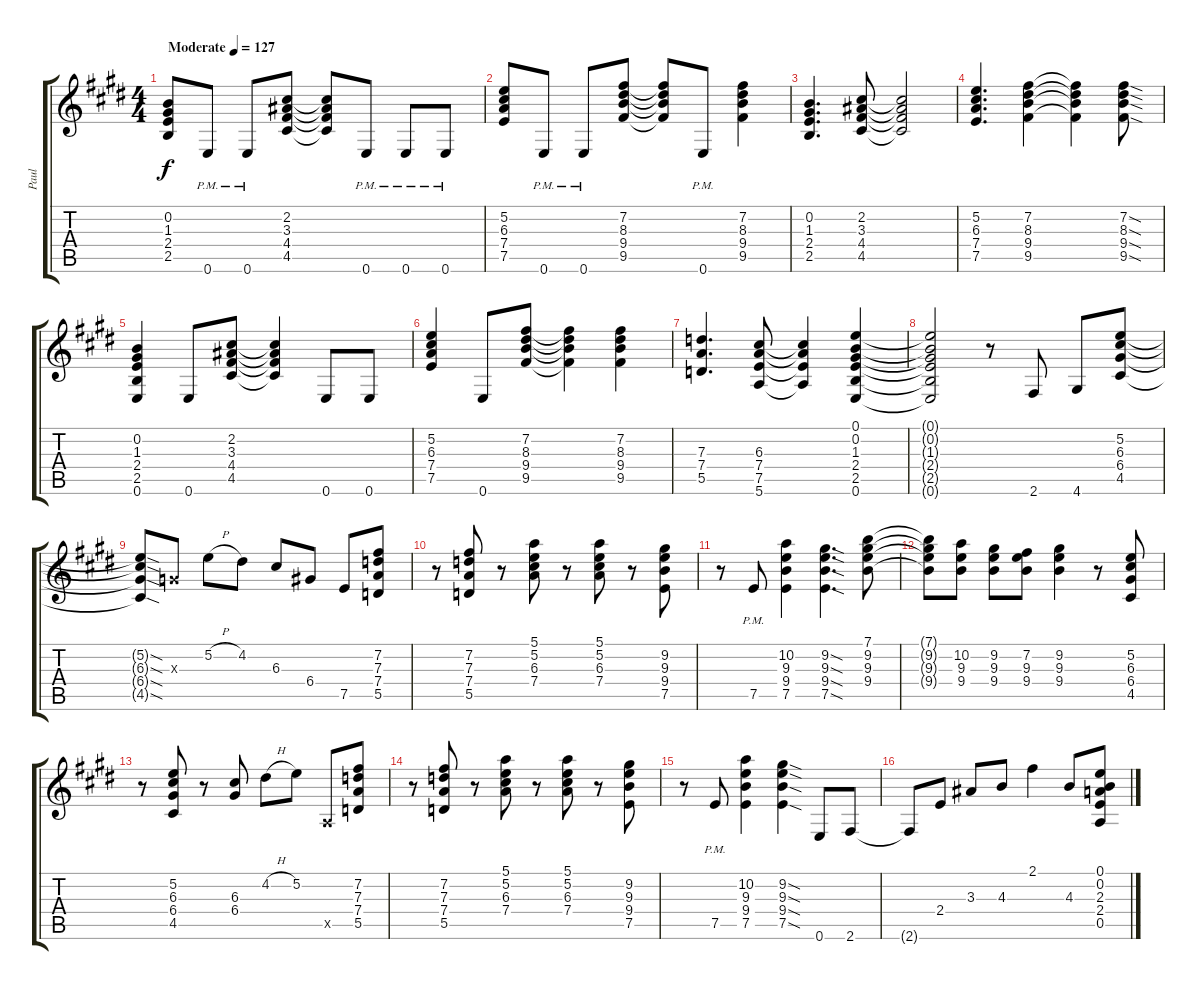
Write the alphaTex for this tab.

\track ("Paul " "Paul ") {instrument distortionguitar}
\staff {score tabs}
\tuning (E4 B3 G3 D3 A2 E2) {hide}
\ts (4 4)
\tempo (127 "Moderate")
\clef g2
\ks e
(0.2 1.3 2.4 2.5).8{dy f instrument distortionguitar} 0.6{pm}.8 0.6{pm}.8 (2.2 3.3 4.4 4.5).8 (2.2{t} 3.3{t} 4.4{t} 4.5{t}).8 0.6{pm}.8 0.6{pm}.8 0.6{pm}.8 |
(5.2 6.3 7.4 7.5).8 0.6{pm}.8 0.6{pm}.8 (7.2 8.3 9.4 9.5).8 (7.2{t} 8.3{t} 9.4{t} 9.5{t}).8 0.6{pm}.8 (7.2 8.3 9.4 9.5).4 |
(0.2 1.3 2.4 2.5).4{d} (2.2 3.3 4.4 4.5).8 (2.2{t} 3.3{t} 4.4{t} 4.5{t}).2 |
(5.2 6.3 7.4 7.5).4{d} (7.2 8.3 9.4 9.5).4 (7.2{t} 8.3{t} 9.4{t} 9.5{t}).4 (7.2{sod} 8.3{sod} 9.4{sod} 9.5{sod}).8 |
(0.2 1.3 2.4 2.5 0.6).4 0.6.8 (2.2 3.3 4.4 4.5).8 (2.2{t} 3.3{t} 4.4{t} 4.5{t}).4 0.6.8 0.6.8 |
(5.2 6.3 7.4 7.5).4 0.6.8 (7.2 8.3 9.4 9.5).8 (7.2{t} 8.3{t} 9.4{t} 9.5{t}).4 (7.2 8.3 9.4 9.5).4 |
(7.3 7.4 5.5).4{d} (6.3 7.4 7.5 5.6).8 (6.3{t} 7.4{t} 7.5{t} 5.6{t}).4 (0.1 0.2 1.3 2.4 2.5 0.6).4 |
(0.1{t} 0.2{t} 1.3{t} 2.4{t} 2.5{t} 0.6{t}).2 r.8 2.6.8 4.6.8 (5.2 6.3 6.4 4.5).8 |
(5.2{sod t} 6.3{sod t} 6.4{sod t} 4.5{sod t}).8 0.3{x}.8 5.2{h}.8 4.2.8 6.3.8 6.4.8 7.5.8 (7.2 7.3 7.4 5.5).8 |
r.8 (7.2 7.3 7.4 5.5).8 r.8 (5.1 5.2 6.3 7.4).8 r.8 (5.1 5.2 6.3 7.4).8 r.8 (9.2 9.3 9.4 7.5).8 |
r.8 7.5{pm}.8 (10.2 9.3 9.4 7.5).4 (9.2{sod} 9.3{sod} 9.4{sod} 7.5{sod}).4{d} (7.1 9.2 9.3 9.4).8 |
(7.1{t} 9.2{t} 9.3{t} 9.4{t}).8 (10.2 9.3 9.4).8 (9.2 9.3 9.4).8 (7.2 9.3 9.4).8 (9.2 9.3 9.4).4 r.8 (5.2 6.3 6.4 4.5).8 |
r.8 (5.2 6.3 6.4 4.5).8 r.8 (6.3 6.4).8 4.2{h}.8 5.2.8 0.5{x}.8 (7.2 7.3 7.4 5.5).8 |
r.8 (7.2 7.3 7.4 5.5).8 r.8 (5.1 5.2 6.3 7.4).8 r.8 (5.1 5.2 6.3 7.4).8 r.8 (9.2 9.3 9.4 7.5).8 |
r.8 7.5{pm}.8 (10.2 9.3 9.4 7.5).4 (9.2{sod} 9.3{sod} 9.4{sod} 7.5{sod}).4 0.6.8 2.6.8 |
2.6{t}.8 2.4.8 3.3.8 4.3.8 2.1.4 4.3.8 (0.1 0.2 2.3 2.4 0.5).8
